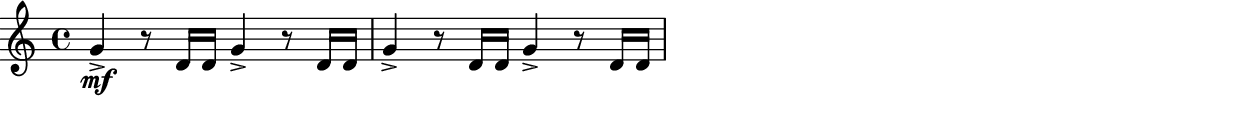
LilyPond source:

%%% Generated by music-score %%%
\include "lilypond-book-preamble.ly"
\paper {
  #(define dump-extents #t)

  indent = 0\mm
  line-width = 210\mm - 2.0 * 0.4\in
  ragged-right = ##t
  force-assignment = #""
  line-width = #(- line-width (* mm  3.000000))
}
\header {
  title = ""
  composer = ""
}
\layout {
}

<<
    \new Staff {   \set Staff.instrumentName = "" \set Staff.shortInstrumentName = "" \clef treble \time 4/4 g'4-\mf-> r8 d'16 d'16 g'4-> r8 d'16 d'16 g'4-> r8 d'16 d'16 g'4-> r8 d'16 d'16
               }
>>